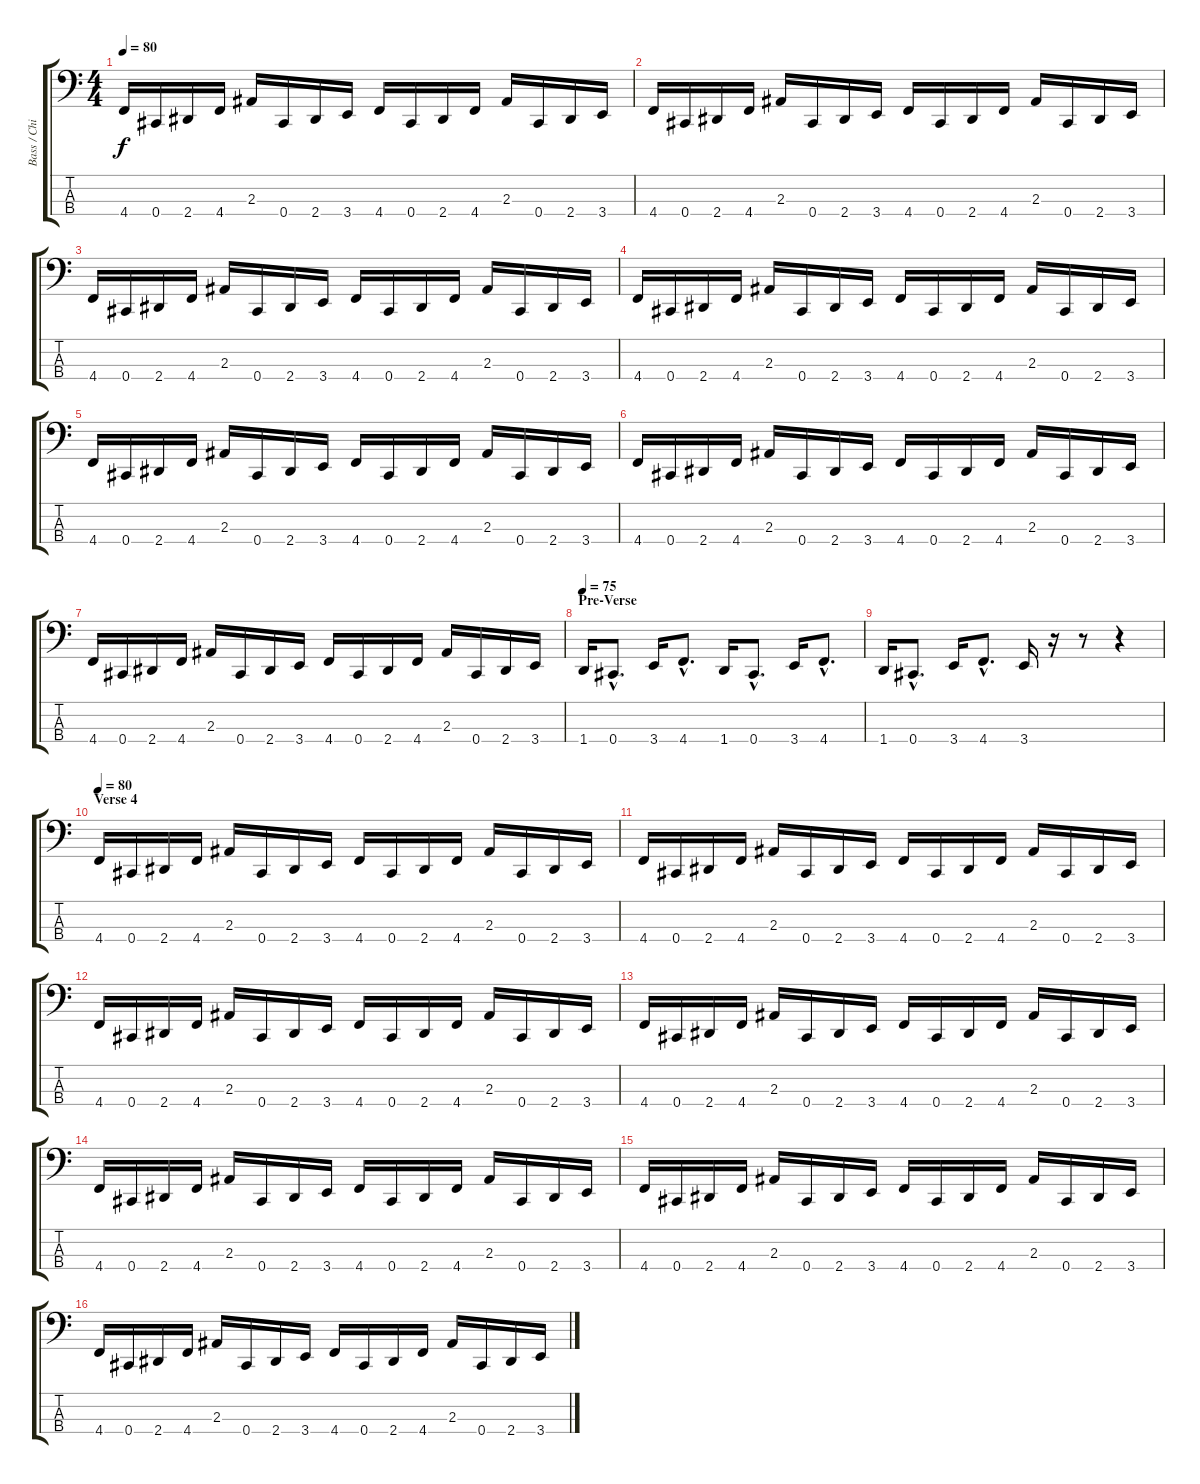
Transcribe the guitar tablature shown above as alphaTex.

\track ("Bass / Chi Cheng" "Bass / Chi") {instrument electricbassfinger}
\staff {score tabs}
\tuning (Gb2 Db2 Ab1 Db1) {hide}
\ts (4 4)
\tempo 80
\clef f4
\ks c
4.4.16{dy f} 0.4.16 2.4.16 4.4.16 2.3.16 0.4.16 2.4.16 3.4.16 4.4.16 0.4.16 2.4.16 4.4.16 2.3.16 0.4.16 2.4.16 3.4.16 |
4.4.16 0.4.16 2.4.16 4.4.16 2.3.16 0.4.16 2.4.16 3.4.16 4.4.16 0.4.16 2.4.16 4.4.16 2.3.16 0.4.16 2.4.16 3.4.16 |
4.4.16 0.4.16 2.4.16 4.4.16 2.3.16 0.4.16 2.4.16 3.4.16 4.4.16 0.4.16 2.4.16 4.4.16 2.3.16 0.4.16 2.4.16 3.4.16 |
4.4.16 0.4.16 2.4.16 4.4.16 2.3.16 0.4.16 2.4.16 3.4.16 4.4.16 0.4.16 2.4.16 4.4.16 2.3.16 0.4.16 2.4.16 3.4.16 |
4.4.16 0.4.16 2.4.16 4.4.16 2.3.16 0.4.16 2.4.16 3.4.16 4.4.16 0.4.16 2.4.16 4.4.16 2.3.16 0.4.16 2.4.16 3.4.16 |
4.4.16 0.4.16 2.4.16 4.4.16 2.3.16 0.4.16 2.4.16 3.4.16 4.4.16 0.4.16 2.4.16 4.4.16 2.3.16 0.4.16 2.4.16 3.4.16 |
4.4.16 0.4.16 2.4.16 4.4.16 2.3.16 0.4.16 2.4.16 3.4.16 4.4.16 0.4.16 2.4.16 4.4.16 2.3.16 0.4.16 2.4.16 3.4.16 |
\section ("" "Pre-Verse")
\tempo 75
1.4.16 0.4{hac}.8{d} 3.4.16 4.4{hac}.8{d} 1.4.16 0.4{hac}.8{d} 3.4.16 4.4{hac}.8{d} |
1.4.16 0.4{hac}.8{d} 3.4.16 4.4{hac}.8{d} 3.4.16 r.16 r.8 r.4 |
\section ("" "Verse 4")
\tempo 80
4.4.16 0.4.16 2.4.16 4.4.16 2.3.16 0.4.16 2.4.16 3.4.16 4.4.16 0.4.16 2.4.16 4.4.16 2.3.16 0.4.16 2.4.16 3.4.16 |
4.4.16 0.4.16 2.4.16 4.4.16 2.3.16 0.4.16 2.4.16 3.4.16 4.4.16 0.4.16 2.4.16 4.4.16 2.3.16 0.4.16 2.4.16 3.4.16 |
4.4.16 0.4.16 2.4.16 4.4.16 2.3.16 0.4.16 2.4.16 3.4.16 4.4.16 0.4.16 2.4.16 4.4.16 2.3.16 0.4.16 2.4.16 3.4.16 |
4.4.16 0.4.16 2.4.16 4.4.16 2.3.16 0.4.16 2.4.16 3.4.16 4.4.16 0.4.16 2.4.16 4.4.16 2.3.16 0.4.16 2.4.16 3.4.16 |
4.4.16 0.4.16 2.4.16 4.4.16 2.3.16 0.4.16 2.4.16 3.4.16 4.4.16 0.4.16 2.4.16 4.4.16 2.3.16 0.4.16 2.4.16 3.4.16 |
4.4.16 0.4.16 2.4.16 4.4.16 2.3.16 0.4.16 2.4.16 3.4.16 4.4.16 0.4.16 2.4.16 4.4.16 2.3.16 0.4.16 2.4.16 3.4.16 |
4.4.16 0.4.16 2.4.16 4.4.16 2.3.16 0.4.16 2.4.16 3.4.16 4.4.16 0.4.16 2.4.16 4.4.16 2.3.16 0.4.16 2.4.16 3.4.16
